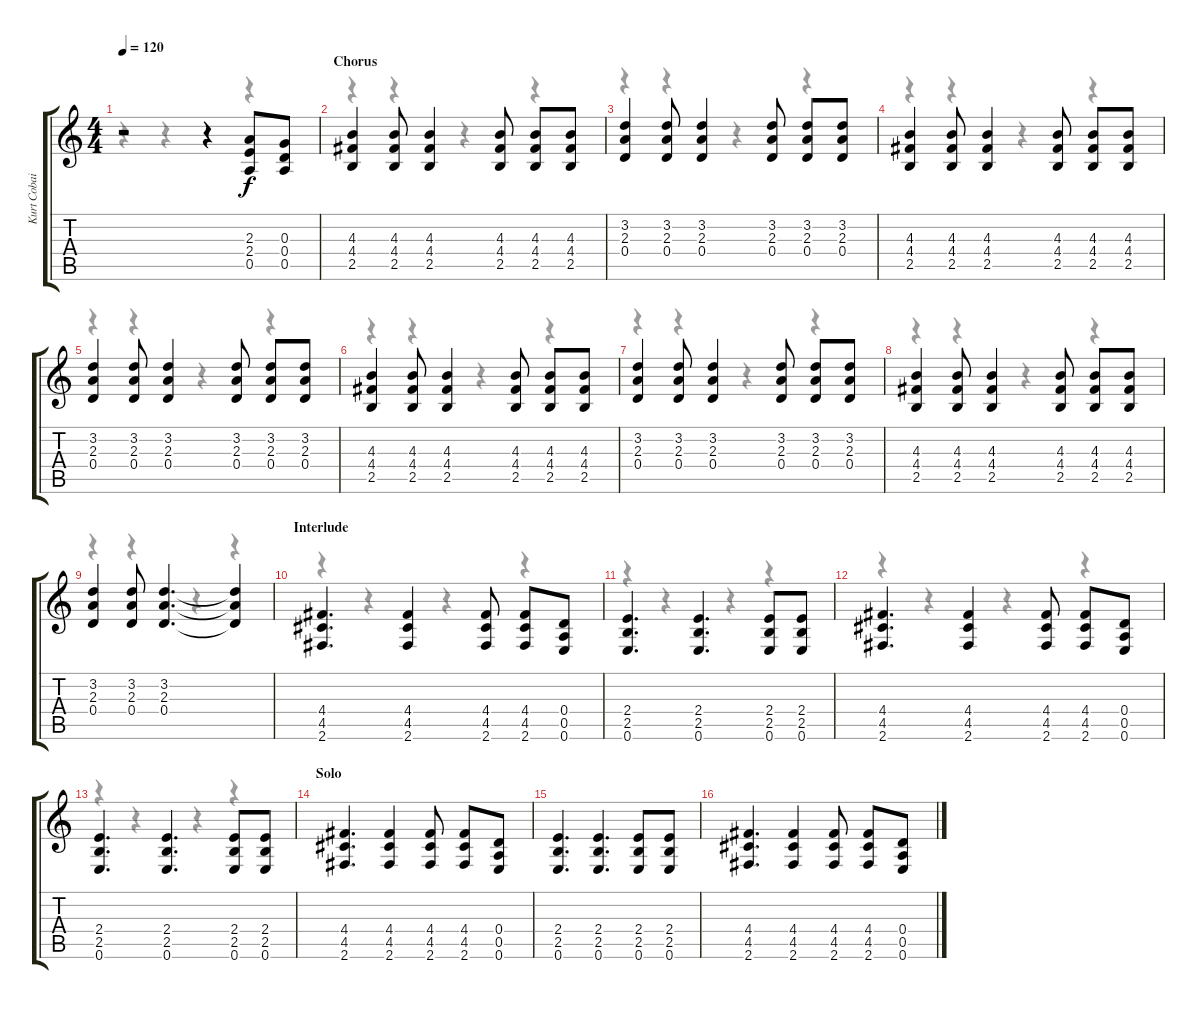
\track ("Kurt Cobain (Distortion)" "Kurt Cobai") {instrument distortionguitar}
\staff {score tabs}
\tuning (E4 B3 G3 D3 A2 E2) {hide}
\voice
\ts (4 4)
\tempo 120
\clef g2
\ks c
r.2{dy f} r.4 (2.3 2.4 0.5).8 (0.3 0.4 0.5).8 |
\section ("" "Chorus")
(4.3 4.4 2.5).4 (4.3 4.4 2.5).8 (4.3 4.4 2.5).4 (4.3 4.4 2.5).8 (4.3 4.4 2.5).8 (4.3 4.4 2.5).8 |
(3.2 2.3 0.4).4 (3.2 2.3 0.4).8 (3.2 2.3 0.4).4 (3.2 2.3 0.4).8 (3.2 2.3 0.4).8 (3.2 2.3 0.4).8 |
(4.3 4.4 2.5).4 (4.3 4.4 2.5).8 (4.3 4.4 2.5).4 (4.3 4.4 2.5).8 (4.3 4.4 2.5).8 (4.3 4.4 2.5).8 |
(3.2 2.3 0.4).4 (3.2 2.3 0.4).8 (3.2 2.3 0.4).4 (3.2 2.3 0.4).8 (3.2 2.3 0.4).8 (3.2 2.3 0.4).8 |
(4.3 4.4 2.5).4 (4.3 4.4 2.5).8 (4.3 4.4 2.5).4 (4.3 4.4 2.5).8 (4.3 4.4 2.5).8 (4.3 4.4 2.5).8 |
(3.2 2.3 0.4).4 (3.2 2.3 0.4).8 (3.2 2.3 0.4).4 (3.2 2.3 0.4).8 (3.2 2.3 0.4).8 (3.2 2.3 0.4).8 |
(4.3 4.4 2.5).4 (4.3 4.4 2.5).8 (4.3 4.4 2.5).4 (4.3 4.4 2.5).8 (4.3 4.4 2.5).8 (4.3 4.4 2.5).8 |
(3.2 2.3 0.4).4 (3.2 2.3 0.4).8 (3.2 2.3 0.4).4{d} (3.2{t} 2.3{t} 0.4{t}).4 |
\section ("" "Interlude")
(4.4 4.5 2.6).4{d} (4.4 4.5 2.6).4 (4.4 4.5 2.6).8 (4.4 4.5 2.6).8 (0.4 0.5 0.6).8 |
(2.4 2.5 0.6).4{d} (2.4 2.5 0.6).4{d} (2.4 2.5 0.6).8 (2.4 2.5 0.6).8 |
(4.4 4.5 2.6).4{d} (4.4 4.5 2.6).4 (4.4 4.5 2.6).8 (4.4 4.5 2.6).8 (0.4 0.5 0.6).8 |
(2.4 2.5 0.6).4{d} (2.4 2.5 0.6).4{d} (2.4 2.5 0.6).8 (2.4 2.5 0.6).8 |
\section ("" "Solo")
(4.4 4.5 2.6).4{d} (4.4 4.5 2.6).4 (4.4 4.5 2.6).8 (4.4 4.5 2.6).8 (0.4 0.5 0.6).8 |
(2.4 2.5 0.6).4{d} (2.4 2.5 0.6).4{d} (2.4 2.5 0.6).8 (2.4 2.5 0.6).8 |
(4.4 4.5 2.6).4{d} (4.4 4.5 2.6).4 (4.4 4.5 2.6).8 (4.4 4.5 2.6).8 (0.4 0.5 0.6).8
\voice
\clef g2
\ottava regular
\simile none
\ks c
r.4{dy f} r.4 r.4 r.4 |
r.4 r.4 r.4 r.4 |
r.4 r.4 r.4 r.4 |
r.4 r.4 r.4 r.4 |
r.4 r.4 r.4 r.4 |
r.4 r.4 r.4 r.4 |
r.4 r.4 r.4 r.4 |
r.4 r.4 r.4 r.4 |
r.4 r.4 r.4 r.4 |
r.4 r.4 r.4 r.4 |
r.4 r.4 r.4 r.4 |
r.4 r.4 r.4 r.4 |
r.4 r.4 r.4 r.4 |
|
|
